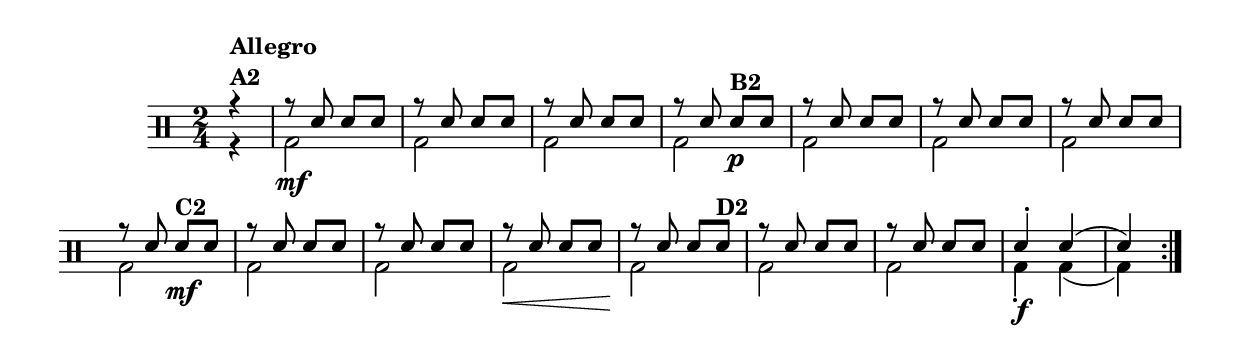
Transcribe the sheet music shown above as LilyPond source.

%-*- coding: utf-8 -*-

\version "2.16.0"

%\header {title = "variacoes sobre  carneirinho carneirao - variacao 2"}
\drums {

\override Score.BarNumber #'transparent = ##t
\override Staff.TimeSignature #'style = #'()
\time 2/4 
\partial 8*2

\context DrumVoice = "1" { }
\context DrumVoice = "2" {  }

<<
{
\repeat volta 2 {
r4^\markup {\bold \column {Allegro A2}}
r8 sn sn sn
r8 sn sn sn
r8 sn sn sn
r8 sn sn\p^\markup {\bold B2} sn

r8 sn sn sn
r8 sn sn sn
r8 sn sn sn
r8 sn sn\mf^\markup {\bold C2} sn

r8 sn sn sn
r8 sn sn sn
r8 sn sn sn
r8 sn sn sn^\markup {\bold D2}

r8 sn sn sn
r8 sn sn sn
sn4-. sn4( sn4)

}
}
\\
{
r4
bd2\mf
bd
bd
bd
bd
bd
bd
bd
bd
bd
<< bd2 {s4\< s4}>>
bd2\!
bd
bd
bd4-.\f
bd4( bd4)


}
>>
}

